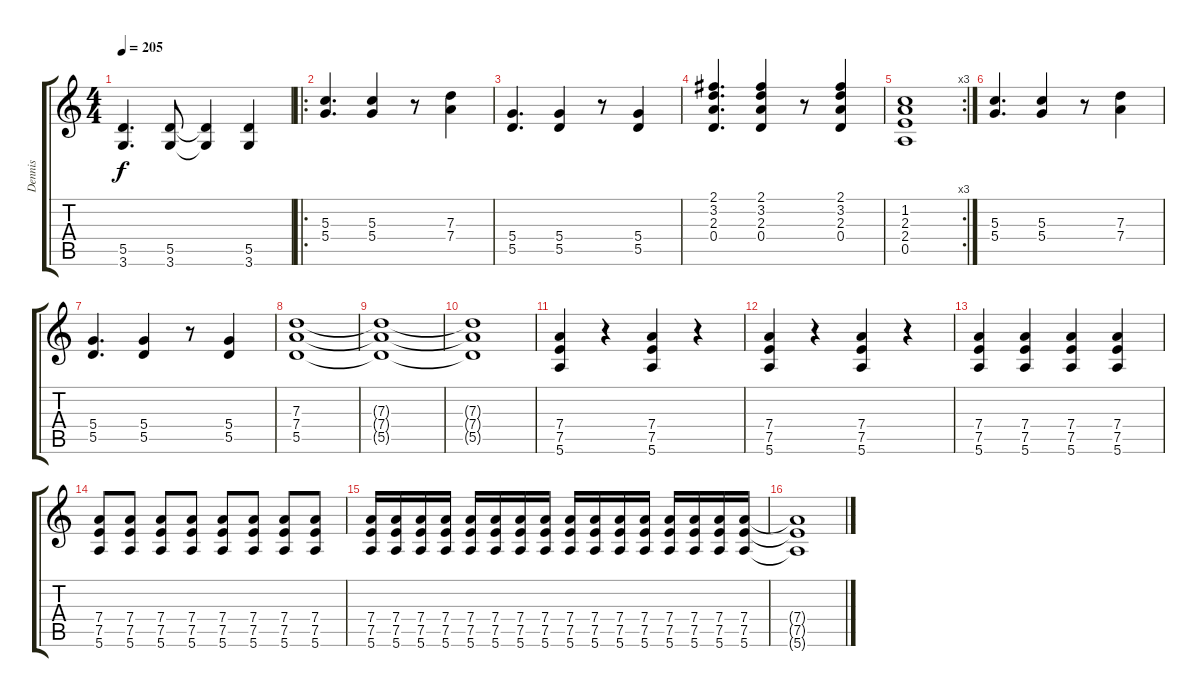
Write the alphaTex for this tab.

\track ("Dennis" "Dennis") {instrument distortionguitar}
\staff {score tabs}
\tuning (E4 B3 G3 D3 A2 E2) {hide}
\ts (4 4)
\tempo 205
\clef g2
\ks c
(5.5 3.6).4{d dy f} (5.5 3.6).8 (5.5{t} 3.6{t}).4 (5.5 3.6).4 |
\ro
(5.3 5.4).4{d} (5.3 5.4).4 r.8 (7.3 7.4).4 |
(5.4 5.5).4{d} (5.4 5.5).4 r.8 (5.4 5.5).4 |
(2.1 3.2 2.3 0.4).4{d} (2.1 3.2 2.3 0.4).4 r.8 (2.1 3.2 2.3 0.4).4 |
\rc 3
(1.2 2.3 2.4 0.5).1 |
(5.3 5.4).4{d} (5.3 5.4).4 r.8 (7.3 7.4).4 |
(5.4 5.5).4{d} (5.4 5.5).4 r.8 (5.4 5.5).4 |
(7.3 7.4 5.5).1 |
(7.3{t} 7.4{t} 5.5{t}).1 |
(7.3{t} 7.4{t} 5.5{t}).1 |
(7.4 7.5 5.6).4 r.4 (7.4 7.5 5.6).4 r.4 |
(7.4 7.5 5.6).4 r.4 (7.4 7.5 5.6).4 r.4 |
(7.4 7.5 5.6).4 (7.4 7.5 5.6).4 (7.4 7.5 5.6).4 (7.4 7.5 5.6).4 |
(7.4 7.5 5.6).8 (7.4 7.5 5.6).8 (7.4 7.5 5.6).8 (7.4 7.5 5.6).8 (7.4 7.5 5.6).8 (7.4 7.5 5.6).8 (7.4 7.5 5.6).8 (7.4 7.5 5.6).8 |
(7.4 7.5 5.6).16 (7.4 7.5 5.6).16 (7.4 7.5 5.6).16 (7.4 7.5 5.6).16 (7.4 7.5 5.6).16 (7.4 7.5 5.6).16 (7.4 7.5 5.6).16 (7.4 7.5 5.6).16 (7.4 7.5 5.6).16 (7.4 7.5 5.6).16 (7.4 7.5 5.6).16 (7.4 7.5 5.6).16 (7.4 7.5 5.6).16 (7.4 7.5 5.6).16 (7.4 7.5 5.6).16 (7.4 7.5 5.6).16 |
(7.4{t} 7.5{t} 5.6{t}).1
